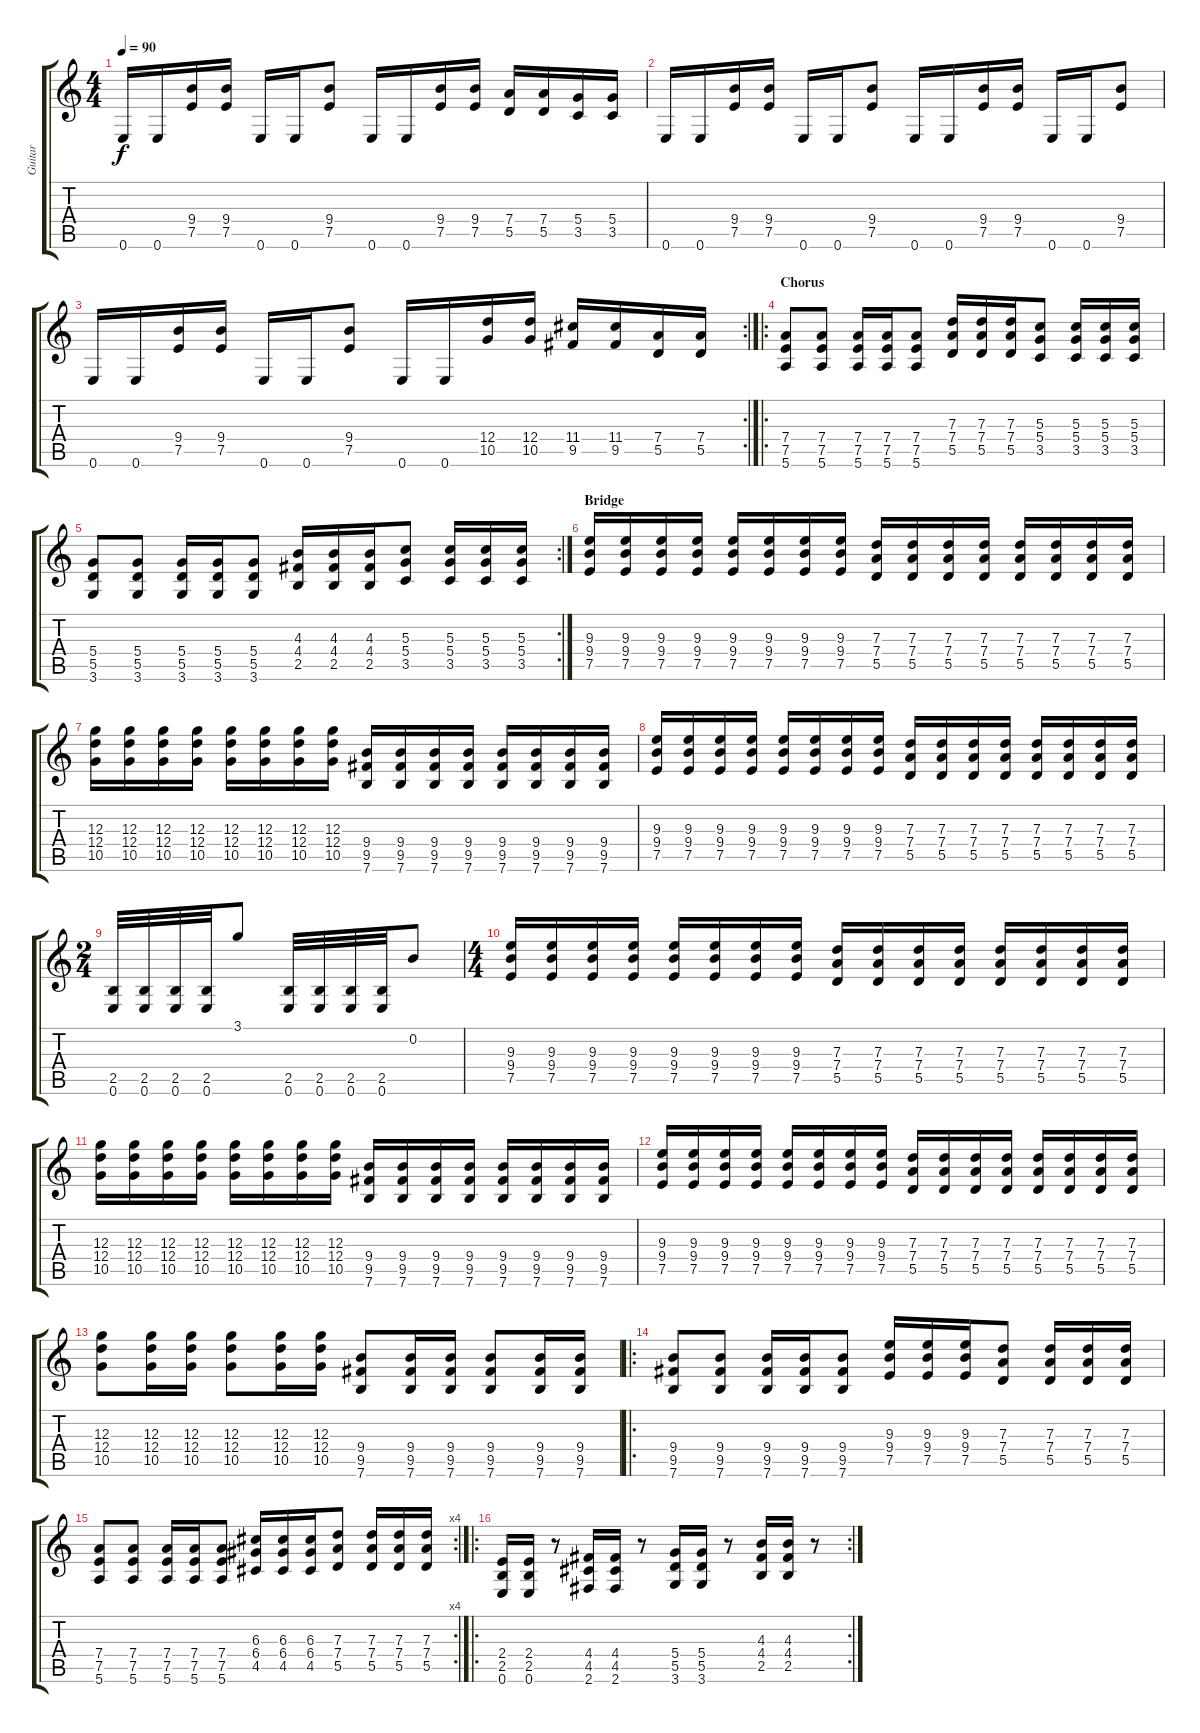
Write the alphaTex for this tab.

\track ("Guitar" "Guitar") {instrument distortionguitar}
\staff {score tabs}
\tuning (E4 B3 G3 D3 A2 E2) {hide}
\ts (4 4)
\tempo 90
\clef g2
\ks c
0.6.16{dy f} 0.6.16 (9.4 7.5).16 (9.4 7.5).16 0.6.16 0.6.16 (9.4 7.5).8 0.6.16 0.6.16 (9.4 7.5).16 (9.4 7.5).16 (7.4 5.5).16 (7.4 5.5).16 (5.4 3.5).16 (5.4 3.5).16 |
0.6.16 0.6.16 (9.4 7.5).16 (9.4 7.5).16 0.6.16 0.6.16 (9.4 7.5).8 0.6.16 0.6.16 (9.4 7.5).16 (9.4 7.5).16 0.6.16 0.6.16 (9.4 7.5).8 |
\rc 2
0.6.16 0.6.16 (9.4 7.5).16 (9.4 7.5).16 0.6.16 0.6.16 (9.4 7.5).8 0.6.16 0.6.16 (12.4 10.5).16 (12.4 10.5).16 (11.4 9.5).16 (11.4 9.5).16 (7.4 5.5).16 (7.4 5.5).16 |
\ro
\section ("" "Chorus")
(7.4 7.5 5.6).8 (7.4 7.5 5.6).8 (7.4 7.5 5.6).16 (7.4 7.5 5.6).16 (7.4 7.5 5.6).8 (7.3 7.4 5.5).16 (7.3 7.4 5.5).16 (7.3 7.4 5.5).16 (5.3 5.4 3.5).8 (5.3 5.4 3.5).16 (5.3 5.4 3.5).16 (5.3 5.4 3.5).16 |
\rc 2
(5.4 5.5 3.6).8 (5.4 5.5 3.6).8 (5.4 5.5 3.6).16 (5.4 5.5 3.6).16 (5.4 5.5 3.6).8 (4.3 4.4 2.5).16 (4.3 4.4 2.5).16 (4.3 4.4 2.5).16 (5.3 5.4 3.5).8 (5.3 5.4 3.5).16 (5.3 5.4 3.5).16 (5.3 5.4 3.5).16 |
\section ("" "Bridge")
(9.3 9.4 7.5).16 (9.3 9.4 7.5).16 (9.3 9.4 7.5).16 (9.3 9.4 7.5).16 (9.3 9.4 7.5).16 (9.3 9.4 7.5).16 (9.3 9.4 7.5).16 (9.3 9.4 7.5).16 (7.3 7.4 5.5).16 (7.3 7.4 5.5).16 (7.3 7.4 5.5).16 (7.3 7.4 5.5).16 (7.3 7.4 5.5).16 (7.3 7.4 5.5).16 (7.3 7.4 5.5).16 (7.3 7.4 5.5).16 |
(12.3 12.4 10.5).16 (12.3 12.4 10.5).16 (12.3 12.4 10.5).16 (12.3 12.4 10.5).16 (12.3 12.4 10.5).16 (12.3 12.4 10.5).16 (12.3 12.4 10.5).16 (12.3 12.4 10.5).16 (9.4 9.5 7.6).16 (9.4 9.5 7.6).16 (9.4 9.5 7.6).16 (9.4 9.5 7.6).16 (9.4 9.5 7.6).16 (9.4 9.5 7.6).16 (9.4 9.5 7.6).16 (9.4 9.5 7.6).16 |
(9.3 9.4 7.5).16 (9.3 9.4 7.5).16 (9.3 9.4 7.5).16 (9.3 9.4 7.5).16 (9.3 9.4 7.5).16 (9.3 9.4 7.5).16 (9.3 9.4 7.5).16 (9.3 9.4 7.5).16 (7.3 7.4 5.5).16 (7.3 7.4 5.5).16 (7.3 7.4 5.5).16 (7.3 7.4 5.5).16 (7.3 7.4 5.5).16 (7.3 7.4 5.5).16 (7.3 7.4 5.5).16 (7.3 7.4 5.5).16 |
\ts (2 4)
(2.5 0.6).32 (2.5 0.6).32 (2.5 0.6).32 (2.5 0.6).32 3.1.8 (2.5 0.6).32 (2.5 0.6).32 (2.5 0.6).32 (2.5 0.6).32 0.2.8 |
\ts (4 4)
(9.3 9.4 7.5).16 (9.3 9.4 7.5).16 (9.3 9.4 7.5).16 (9.3 9.4 7.5).16 (9.3 9.4 7.5).16 (9.3 9.4 7.5).16 (9.3 9.4 7.5).16 (9.3 9.4 7.5).16 (7.3 7.4 5.5).16 (7.3 7.4 5.5).16 (7.3 7.4 5.5).16 (7.3 7.4 5.5).16 (7.3 7.4 5.5).16 (7.3 7.4 5.5).16 (7.3 7.4 5.5).16 (7.3 7.4 5.5).16 |
(12.3 12.4 10.5).16 (12.3 12.4 10.5).16 (12.3 12.4 10.5).16 (12.3 12.4 10.5).16 (12.3 12.4 10.5).16 (12.3 12.4 10.5).16 (12.3 12.4 10.5).16 (12.3 12.4 10.5).16 (9.4 9.5 7.6).16 (9.4 9.5 7.6).16 (9.4 9.5 7.6).16 (9.4 9.5 7.6).16 (9.4 9.5 7.6).16 (9.4 9.5 7.6).16 (9.4 9.5 7.6).16 (9.4 9.5 7.6).16 |
(9.3 9.4 7.5).16 (9.3 9.4 7.5).16 (9.3 9.4 7.5).16 (9.3 9.4 7.5).16 (9.3 9.4 7.5).16 (9.3 9.4 7.5).16 (9.3 9.4 7.5).16 (9.3 9.4 7.5).16 (7.3 7.4 5.5).16 (7.3 7.4 5.5).16 (7.3 7.4 5.5).16 (7.3 7.4 5.5).16 (7.3 7.4 5.5).16 (7.3 7.4 5.5).16 (7.3 7.4 5.5).16 (7.3 7.4 5.5).16 |
(12.3 12.4 10.5).8 (12.3 12.4 10.5).16 (12.3 12.4 10.5).16 (12.3 12.4 10.5).8 (12.3 12.4 10.5).16 (12.3 12.4 10.5).16 (9.4 9.5 7.6).8 (9.4 9.5 7.6).16 (9.4 9.5 7.6).16 (9.4 9.5 7.6).8 (9.4 9.5 7.6).16 (9.4 9.5 7.6).16 |
\ro
(9.4 9.5 7.6).8 (9.4 9.5 7.6).8 (9.4 9.5 7.6).16 (9.4 9.5 7.6).16 (9.4 9.5 7.6).8 (9.3 9.4 7.5).16 (9.3 9.4 7.5).16 (9.3 9.4 7.5).16 (7.3 7.4 5.5).8 (7.3 7.4 5.5).16 (7.3 7.4 5.5).16 (7.3 7.4 5.5).16 |
\rc 4
(7.4 7.5 5.6).8 (7.4 7.5 5.6).8 (7.4 7.5 5.6).16 (7.4 7.5 5.6).16 (7.4 7.5 5.6).8 (6.3 6.4 4.5).16 (6.3 6.4 4.5).16 (6.3 6.4 4.5).16 (7.3 7.4 5.5).8 (7.3 7.4 5.5).16 (7.3 7.4 5.5).16 (7.3 7.4 5.5).16 |
\ro
\rc 2
(2.4 2.5 0.6).16 (2.4 2.5 0.6).16 r.8 (4.4 4.5 2.6).16 (4.4 4.5 2.6).16 r.8 (5.4 5.5 3.6).16 (5.4 5.5 3.6).16 r.8 (4.3 4.4 2.5).16 (4.3 4.4 2.5).16 r.8
